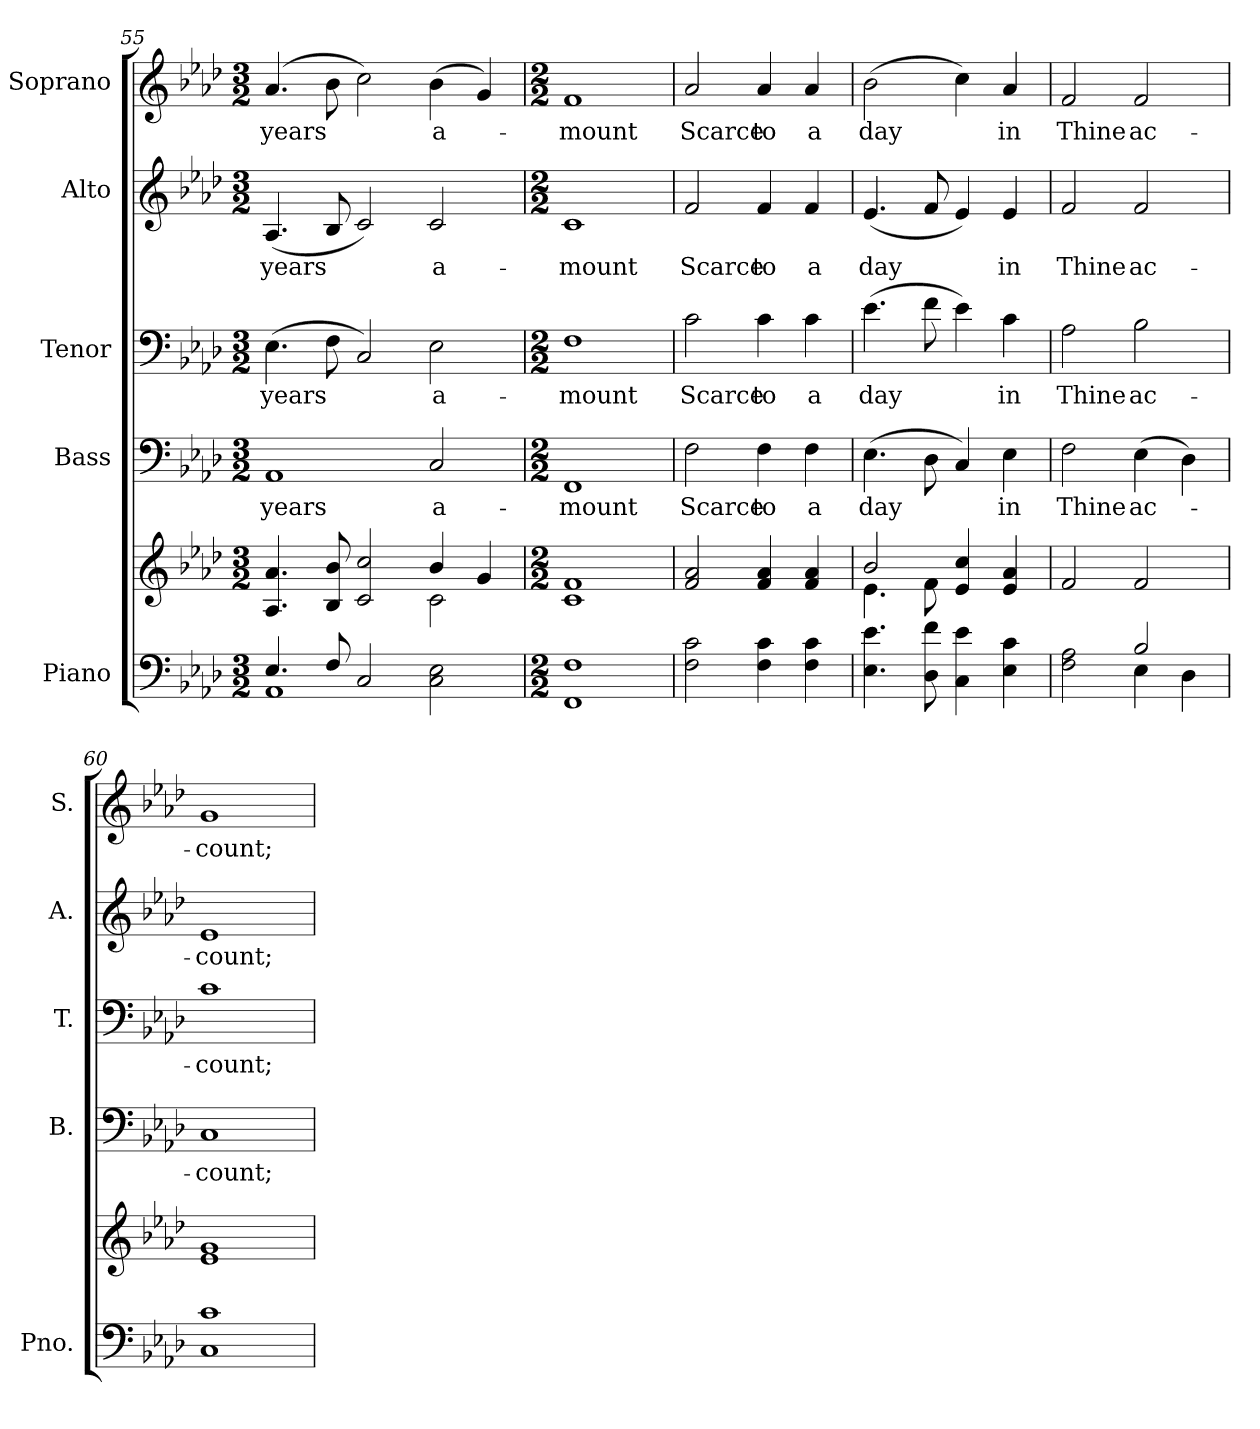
**kern	**kern	**kern	**text	**kern	**text	**kern	**text	**kern	**text
*part5	*part5	*part4	*part4	*part3	*part3	*part2	*part2	*part1	*part1
*staff6	*staff5	*staff4	*staff4	*staff3	*staff3	*staff2	*staff2	*staff1	*staff1
*I"Piano	*	*I"Bass	*	*I"Tenor	*	*I"Alto	*	*I"Soprano	*
*I'Pno.	*	*I'B.	*	*I'T.	*	*I'A.	*	*I'S.	*
!!LO:PB:g=z
*clefF4	*clefG2	*clefF4	*	*clefF4	*	*clefG2	*	*clefG2	*
*k[b-e-a-d-]	*k[b-e-a-d-]	*k[b-e-a-d-]	*	*k[b-e-a-d-]	*	*k[b-e-a-d-]	*	*k[b-e-a-d-]	*
*A-:	*A-:	*A-:	*	*A-:	*	*A-:	*	*A-:	*
*M3/2	*M3/2	*M3/2	*	*M3/2	*	*M3/2	*	*M3/2	*
=55	=55	=55	=55	=55	=55	=55	=55	=55	=55
*^	*^	*	*	*	*	*	*	*	*
!	!	!	!	!	!LO:LY:b:color=#000000	!	!	!	!	!	!
!	!	!	!	!	!	!	!LO:LY:b:color=#000000	!	!	!	!
!	!	!	!	!	!	!	!	!	!LO:LY:b:color=#000000	!	!
!	!	!	!	!	!	!	!	!	!	!	!LO:LY:b:color=#000000
4.E-i/	1AA-i	4.A-i/ 4.a-i	1ryy	1AA-i	years	(4.E-i\	years	(4.A-i/	years	(4.a-i/	years
8Fi/	.	8B-i/ 8b-i	.	.	.	8Fi\	.	8B-i/	.	8b-i\	.
2Ci/	.	2ci/ 2cci	.	.	.	2Ci/)	.	2ci/)	.	2cci\)	.
!	!	!	!	!	!LO:LY:b:color=#000000	!	!	!	!	!	!
!	!	!	!	!	!	!	!LO:LY:b:color=#000000	!	!	!	!
!	!	!	!	!	!	!	!	!	!LO:LY:b:color=#000000	!	!
!	!	!	!	!	!	!	!	!	!	!	!LO:LY:b:color=#000000
2Ci\ 2E-i	2ryy	4b-i/	2ci\	2Ci/	a-	2E-i\	a-	2ci/	a-	(4b-i\	a-
.	.	4gi/	.	.	.	.	.	.	.	4gi/)	.
*v	*v	*	*	*	*	*	*	*	*	*	*
*	*v	*v	*	*	*	*	*	*	*	*
=56	=56	=56	=56	=56	=56	=56	=56	=56	=56
*M2/2	*M2/2	*M2/2	*	*M2/2	*	*M2/2	*	*M2/2	*
!	!	!	!LO:LY:b:color=#000000	!	!	!	!	!	!
!	!	!	!	!	!LO:LY:b:color=#000000	!	!	!	!
!	!	!	!	!	!	!	!LO:LY:b:color=#000000	!	!
!	!	!	!	!	!	!	!	!	!LO:LY:b:color=#000000
1FFi 1Fi	1ci 1fi	1FFi	-mount	1Fi	-mount	1ci	-mount	1fi	-mount
=57	=57	=57	=57	=57	=57	=57	=57	=57	=57
!	!	!	!LO:LY:b:color=#000000	!	!	!	!	!	!
!	!	!	!	!	!LO:LY:b:color=#000000	!	!	!	!
!	!	!	!	!	!	!	!LO:LY:b:color=#000000	!	!
!	!	!	!	!	!	!	!	!	!LO:LY:b:color=#000000
2Fi\ 2ci	2fi/ 2a-i	2Fi\	Scarce	2ci\	Scarce	2fi/	Scarce	2a-i/	Scarce
!	!	!	!LO:LY:b:color=#000000	!	!	!	!	!	!
!	!	!	!	!	!LO:LY:b:color=#000000	!	!	!	!
!	!	!	!	!	!	!	!LO:LY:b:color=#000000	!	!
!	!	!	!	!	!	!	!	!	!LO:LY:b:color=#000000
4Fi\ 4ci	4fi/ 4a-i	4Fi\	to	4ci\	to	4fi/	to	4a-i/	to
!	!	!	!LO:LY:b:color=#000000	!	!	!	!	!	!
!	!	!	!	!	!LO:LY:b:color=#000000	!	!	!	!
!	!	!	!	!	!	!	!LO:LY:b:color=#000000	!	!
!	!	!	!	!	!	!	!	!	!LO:LY:b:color=#000000
4Fi\ 4ci	4fi/ 4a-i	4Fi\	a	4ci\	a	4fi/	a	4a-i/	a
=58	=58	=58	=58	=58	=58	=58	=58	=58	=58
*	*^	*	*	*	*	*	*	*	*
!	!	!	!	!LO:LY:b:color=#000000	!	!	!	!	!	!
!	!	!	!	!	!	!LO:LY:b:color=#000000	!	!	!	!
!	!	!	!	!	!	!	!	!LO:LY:b:color=#000000	!	!
!	!	!	!	!	!	!	!	!	!	!LO:LY:b:color=#000000
4.E-i\ 4.e-i	2b-i/	4.e-i\	(4.E-i\	day	(4.e-i\	day	(4.e-i/	day	(2b-i\	day
8D-i\ 8fi	.	8fi\	8D-i\	.	8fi\	.	8fi/	.	.	.
4Ci\ 4e-i	4e-i/ 4cci	2ryy	4Ci/)	.	4e-i\)	.	4e-i/)	.	4cci\)	.
!	!	!	!	!LO:LY:b:color=#000000	!	!	!	!	!	!
!	!	!	!	!	!	!LO:LY:b:color=#000000	!	!	!	!
!	!	!	!	!	!	!	!	!LO:LY:b:color=#000000	!	!
!	!	!	!	!	!	!	!	!	!	!LO:LY:b:color=#000000
4E-i\ 4ci	4e-i/ 4a-i	.	4E-i\	in	4ci\	in	4e-i/	in	4a-i/	in
*	*v	*v	*	*	*	*	*	*	*	*
!!LO:PB:g=z
=59	=59	=59	=59	=59	=59	=59	=59	=59	=59
*^	*	*	*	*	*	*	*	*	*
!	!	!	!	!LO:LY:b:color=#000000	!	!	!	!	!	!
!	!	!	!	!	!	!LO:LY:b:color=#000000	!	!	!	!
!	!	!	!	!	!	!	!	!LO:LY:b:color=#000000	!	!
!	!	!	!	!	!	!	!	!	!	!LO:LY:b:color=#000000
2Fi\ 2A-i	2ryy	2fi/	2Fi\	Thine	2A-i\	Thine	2fi/	Thine	2fi/	Thine
!	!	!	!	!LO:LY:b:color=#000000	!	!	!	!	!	!
!	!	!	!	!	!	!LO:LY:b:color=#000000	!	!	!	!
!	!	!	!	!	!	!	!	!LO:LY:b:color=#000000	!	!
!	!	!	!	!	!	!	!	!	!	!LO:LY:b:color=#000000
2B-i/	4E-i\	2fi/	(4E-i\	ac-	2B-i\	ac-	2fi/	ac-	2fi/	ac-
.	4D-i\	.	4D-i\)	.	.	.	.	.	.	.
*v	*v	*	*	*	*	*	*	*	*	*
=60	=60	=60	=60	=60	=60	=60	=60	=60	=60
*^	*	*	*	*	*	*	*	*	*
!	!	!	!	!LO:LY:b:color=#000000	!	!	!	!	!	!
*v	*v	*	*	*	*	*	*	*	*	*
*^	*	*	*	*	*	*	*	*	*
!	!	!	!	!	!	!LO:LY:b:color=#000000	!	!	!	!
*v	*v	*	*	*	*	*	*	*	*	*
*^	*	*	*	*	*	*	*	*	*
!	!	!	!	!	!	!	!	!LO:LY:b:color=#000000	!	!
*v	*v	*	*	*	*	*	*	*	*	*
*^	*	*	*	*	*	*	*	*	*
!	!	!	!	!	!	!	!	!	!	!LO:LY:b:color=#000000
*v	*v	*	*	*	*	*	*	*	*	*
1Ci 1ci	1e-i 1gi	1Ci	-count;	1ci	-count;	1e-i	-count;	1gi	-count;
=	=	=	=	=	=	=	=	=	=
*-	*-	*-	*-	*-	*-	*-	*-	*-	*-
